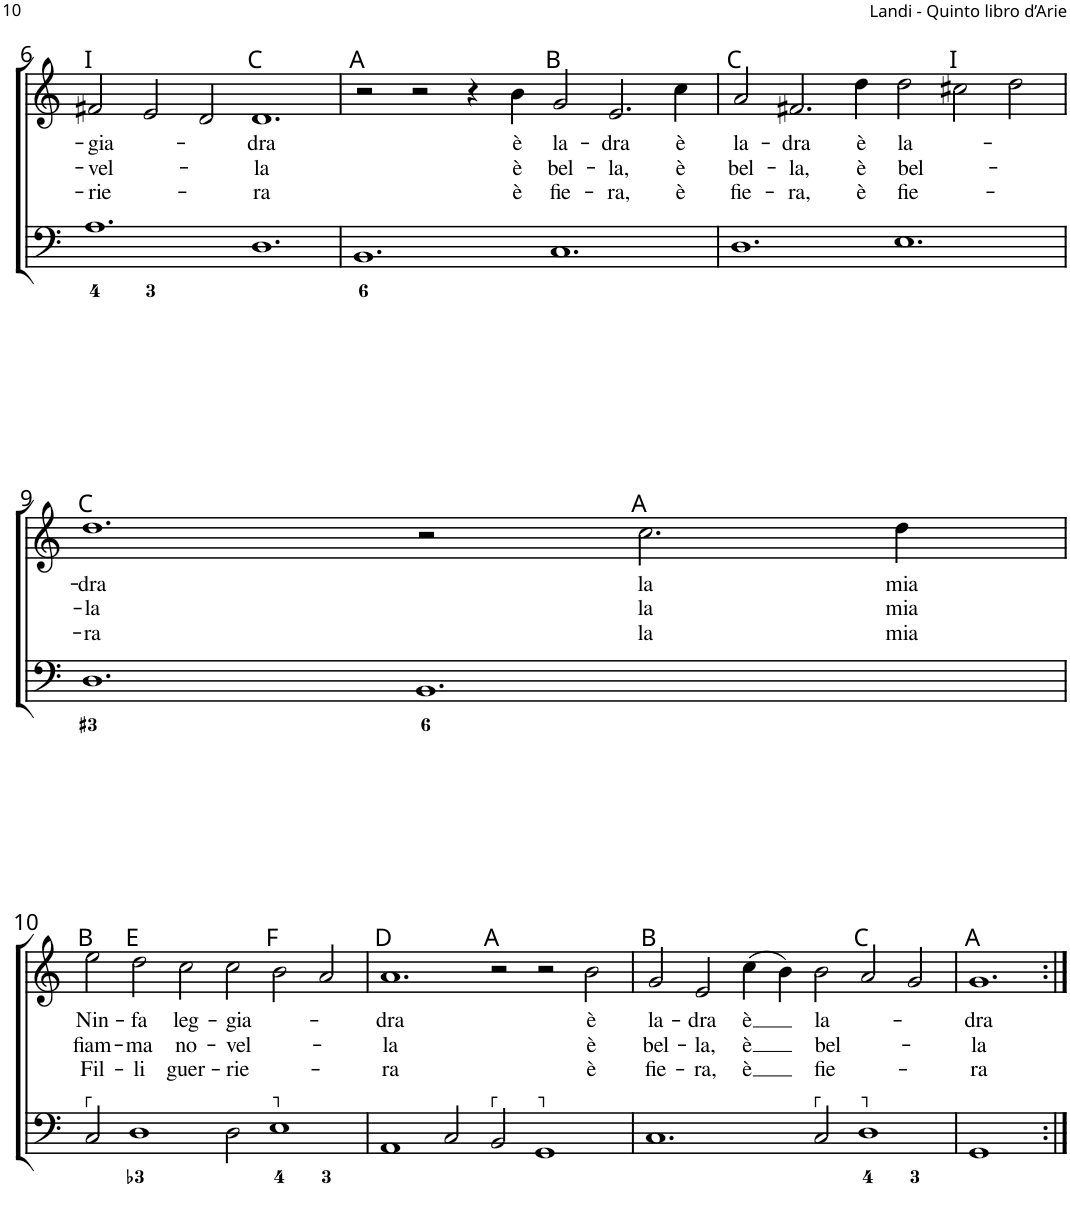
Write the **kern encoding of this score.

**kern	**kern	**text	**text	**text
*part2	*part1	*part1	*part1	*part1
*staff2	*staff1	*staff1	*staff1	*staff1
*I"Viola da gamba	*I"Voice	*	*	*
!!LO:PB:g=z
*clefF4	*clefG2	*	*	*
*k[]	*k[]	*	*	*
*M3/2	*M3/2	*	*	*
=6	=6	=6	=6	=6
!	!LO:TX:a:t=I	!	!	!
!	!	!LO:LY:b	!LO:LY:b	!LO:LY:b
1.A	2f#X/	-gia-	-vel-	-rie-
.	2e/	.	.	.
.	2d/	.	.	.
!	!LO:TX:a:t=C	!	!	!
!	!	!LO:LY:b	!LO:LY:b	!LO:LY:b
1.D	1.d	-dra	-la	-ra
=7	=7	=7	=7	=7
!	!LO:TX:a:t=A	!	!	!
1.BB	2r	.	.	.
.	2r	.	.	.
.	4r	.	.	.
!	!	!LO:LY:b	!LO:LY:b	!LO:LY:b
.	4b\	è	è	è
!	!LO:TX:a:t=B	!	!	!
!	!	!LO:LY:b	!LO:LY:b	!LO:LY:b
1.C	2g/	la-	bel-	fie-
!	!	!LO:LY:b	!LO:LY:b	!LO:LY:b
.	2.e/	-dra	-la,	-ra,
!	!	!LO:LY:b	!LO:LY:b	!LO:LY:b
.	4cc\	è	è	è
=8	=8	=8	=8	=8
!	!LO:TX:a:t=C	!	!	!
!	!	!LO:LY:b	!LO:LY:b	!LO:LY:b
1.D	2a/	la-	bel-	fie-
!	!	!LO:LY:b	!LO:LY:b	!LO:LY:b
.	2.f#X/	-dra	-la,	-ra,
!	!	!LO:LY:b	!LO:LY:b	!LO:LY:b
.	4dd\	è	è	è
!	!	!LO:LY:b	!LO:LY:b	!LO:LY:b
1.E	2dd\	la-	bel-	fie-
!	!LO:TX:a:t=I	!	!	!
.	2cc#X\	.	.	.
.	2dd\	.	.	.
!!LO:LB:g=z
=9	=9	=9	=9	=9
!	!LO:TX:a:t=C	!	!	!
!	!	!LO:LY:b	!LO:LY:b	!LO:LY:b
1.D	1.dd	-dra	-la	-ra
1.BB	2r	.	.	.
!	!LO:TX:a:t=A	!	!	!
!	!	!LO:LY:b	!LO:LY:b	!LO:LY:b
.	2.cc\	la	la	la
!	!	!LO:LY:b	!LO:LY:b	!LO:LY:b
.	4dd\	mia	mia	mia
!!LO:LB:g=z
=10	=10	=10	=10	=10
!	!LO:TX:a:t=B	!	!	!
!LO:TX:a:t=┌	!	!	!	!
!	!	!LO:LY:b	!LO:LY:b	!LO:LY:b
2C/	2ee\	Nin-	fiam-	Fil-
!	!LO:TX:a:t=E	!	!	!
!	!	!LO:LY:b	!LO:LY:b	!LO:LY:b
1D	2dd\	-fa	-ma	-li
!	!	!LO:LY:b	!LO:LY:b	!LO:LY:b
.	2cc\	leg-	no-	guer-
!	!	!LO:LY:b	!LO:LY:b	!LO:LY:b
2D\	2cc\	-gia-	-vel-	-rie-
!	!LO:TX:a:t=F	!	!	!
!LO:TX:a:t=┐	!	!	!	!
1E	2b\	.	.	.
.	2a/	.	.	.
=11	=11	=11	=11	=11
!	!LO:TX:a:t=D	!	!	!
!	!	!LO:LY:b	!LO:LY:b	!LO:LY:b
1AA	1.a	-dra	-la	-ra
2C/	.	.	.	.
!	!LO:TX:a:t=A	!	!	!
!LO:TX:a:t=┌	!	!	!	!
2BB/	2r	.	.	.
!LO:TX:a:t=┐	!	!	!	!
1GG	2r	.	.	.
!	!	!LO:LY:b	!LO:LY:b	!LO:LY:b
.	2b\	è	è	è
=12	=12	=12	=12	=12
!	!LO:TX:a:t=B	!	!	!
!	!	!LO:LY:b	!LO:LY:b	!LO:LY:b
1.C	2g/	la-	bel-	fie-
!	!	!LO:LY:b	!LO:LY:b	!LO:LY:b
.	2e/	-dra	-la,	-ra,
!	!	!LO:LY:b	!LO:LY:b	!LO:LY:b
.	(4cc\	è	è	è
.	4b\)	.	.	.
!LO:TX:a:t=┌	!	!	!	!
!	!	!LO:LY:b	!LO:LY:b	!LO:LY:b
2C/	2b\	la-	bel-	fie-
!	!LO:TX:a:t=C	!	!	!
!LO:TX:a:t=┐	!	!	!	!
1D	2a/	.	.	.
.	2g/	.	.	.
=13	=13	=13	=13	=13
!	!LO:TX:a:t=A	!	!	!
!	!	!LO:LY:b	!LO:LY:b	!LO:LY:b
1.GG	1.g	-dra	-la	-ra
=:|!	=:|!	=:|!	=:|!	=:|!
*-	*-	*-	*-	*-
